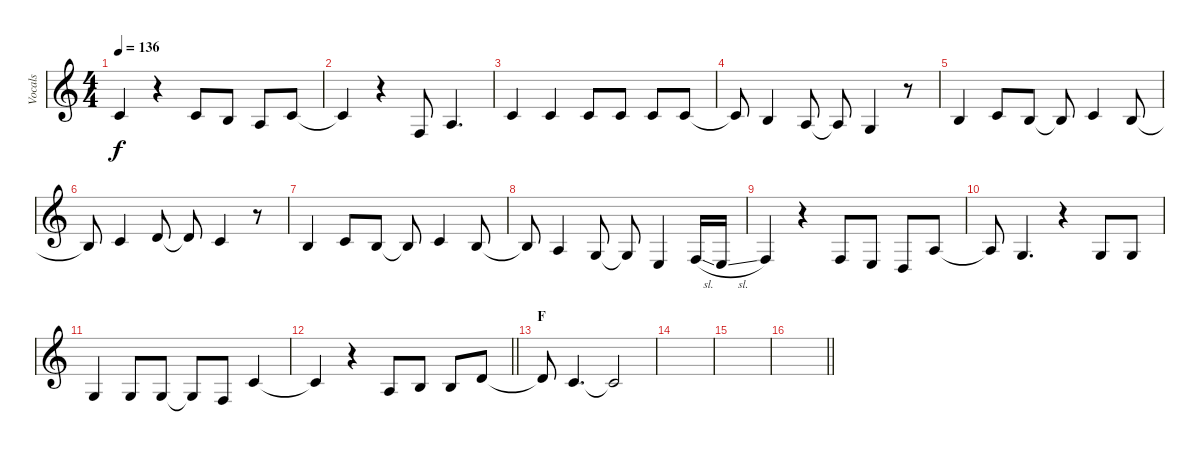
\track ("Vocals" "Vocals") {instrument cello}
\staff {score}
\tuning (E4 B3 G3 D3 A2 D2) {hide}
\ts (4 4)
\tempo 136
\clef g2
\ks c
1.2.4{dy f} r.4 1.2.8 0.2.8 2.3.8 1.2.8 |
1.2{t}.4 r.4 3.4.8 2.3.4{d} |
1.2.4 1.2.4 1.2.8 1.2.8 1.2.8 1.2.8 |
1.2{t}.8 0.2.4 2.3.8 2.3{t}.8 0.3.4 r.8 |
0.2.4 1.2.8 0.2.8 0.2{t}.8 1.2.4 0.2.8 |
0.2{t}.8 1.2.4 3.2.8 3.2{t}.8 1.2.4 r.8 |
0.2.4 1.2.8 0.2.8 0.2{t}.8 1.2.4 0.2.8 |
0.2{t}.8 2.3.4 0.3.8 0.3{t}.8 2.4.4 3.4{sl}.16 2.4{sl}.16 |
3.4.4 r.4 3.4.8 2.4.8 0.4.8 2.3.8 |
2.3{t}.8 0.3.4{d} r.4 0.3.8 0.3.8 |
0.3.4 0.3.8 0.3.8 0.3{t}.8 3.4.8 1.2.4 |
\barLineRight lightlight
1.2{t}.4 r.4 2.3.8 0.2.8 0.2.8 3.2.8 |
\section ("" "F")
3.2{t}.8 1.2.4{d} 1.2{t}.2 |
|
|
\barLineRight lightlight
